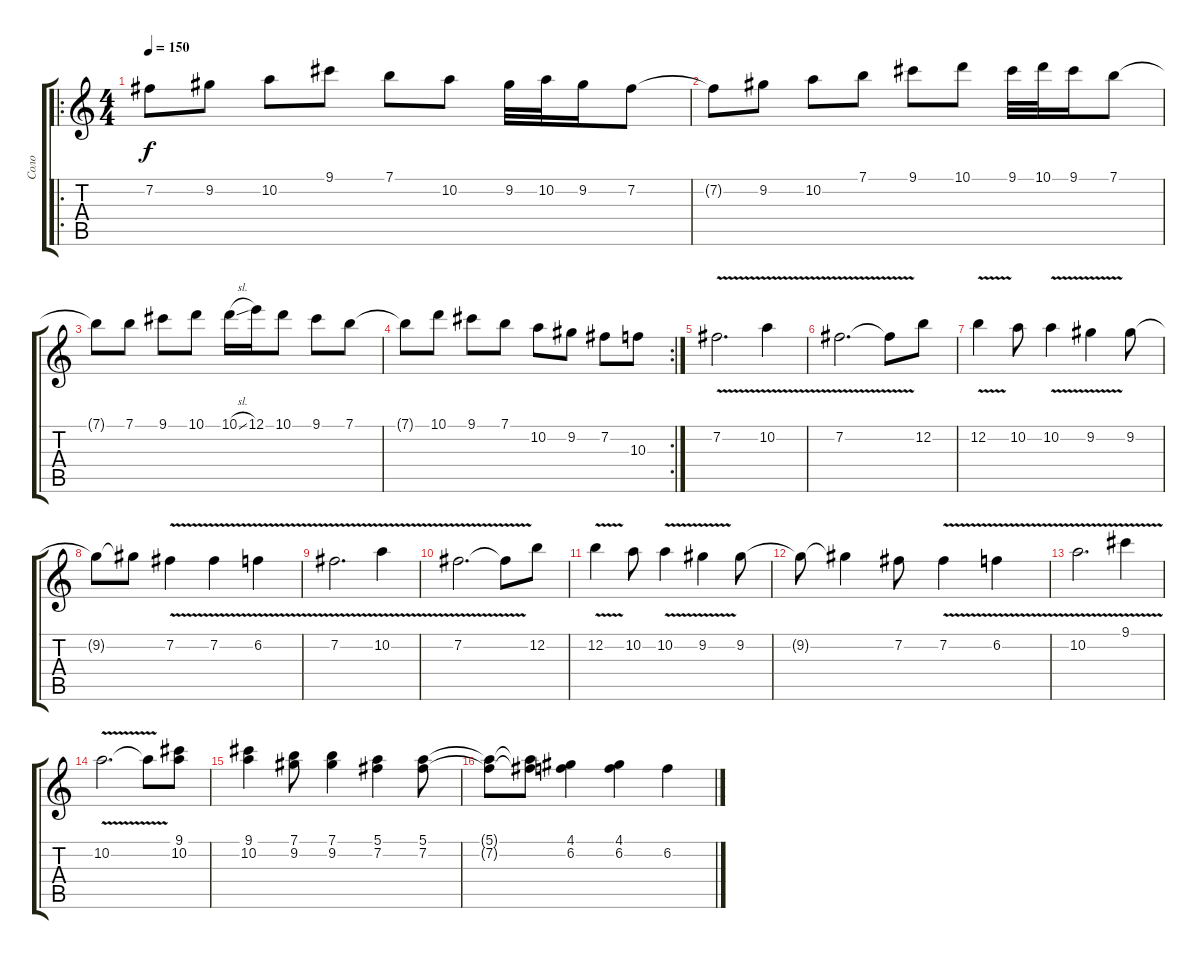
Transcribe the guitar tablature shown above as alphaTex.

\track ("Соло" "Соло") {instrument acousticguitarsteel}
\staff {score tabs}
\tuning (E4 B3 G3 D3 A2 E2) {hide}
\ro
\ts (4 4)
\tempo 150
\clef g2
\ks c
7.2.8{dy f} 9.2.8 10.2.8 9.1.8 7.1.8 10.2.8 9.2.32 10.2.32 9.2.16 7.2.8 |
7.2{t}.8 9.2.8 10.2.8 7.1.8 9.1.8 10.1.8 9.1.32 10.1.32 9.1.16 7.1.8 |
7.1{t}.8 7.1.8 9.1.8 10.1.8 10.1{sl}.16 12.1.16 10.1.8 9.1.8 7.1.8 |
\rc 2
7.1{t}.8 10.1.8 9.1.8 7.1.8 10.2.8 9.2.8 7.2.8 10.3.8 |
7.2{v}.2{d} 10.2{v}.4 |
7.2{v}.2{d} 7.2{t}.8 12.2.8 |
12.2{v}.4 10.2.8 10.2{v}.4 9.2{v}.4 9.2.8 |
9.2{t}.8 9.2{t}.8 7.2{v}.4 7.2{v}.4 6.2{v}.4 |
7.2{v}.2{d} 10.2{v}.4 |
7.2{v}.2{d} 7.2{t}.8 12.2.8 |
12.2{v}.4 10.2.8 10.2{v}.4 9.2{v}.4 9.2.8 |
9.2{t}.8 9.2{t}.4 7.2.8 7.2{v}.4 6.2{v}.4 |
10.2{v}.2{d} 9.1{v}.4 |
10.2{v}.2{d} 10.2{t}.8 (9.1 10.2).8 |
(9.1 10.2).4 (7.1 9.2).8 (7.1 9.2).4 (5.1 7.2).4 (5.1 7.2).8 |
(5.1{t} 7.2{t}).8 (5.1{t} 7.2{t}).8 (4.1 6.2).4 (4.1 6.2).4 6.2.4
